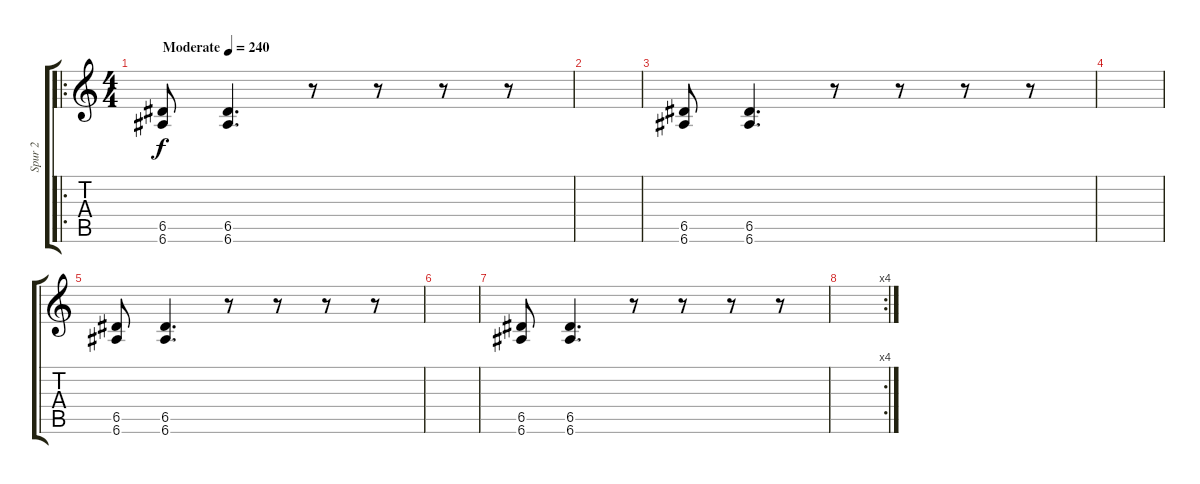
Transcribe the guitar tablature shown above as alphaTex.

\track ("Spur 2" "Spur 2") {instrument distortionguitar}
\staff {score tabs}
\tuning (E4 B3 G3 D3 A2 E2) {hide}
\ro
\ts (4 4)
\tempo (240 "Moderate")
\clef g2
\ks c
(6.5 6.6).8{dy f instrument distortionguitar} (6.5 6.6).4{d} r.8 r.8 r.8 r.8 |
|
(6.5 6.6).8 (6.5 6.6).4{d} r.8 r.8 r.8 r.8 |
|
(6.5 6.6).8 (6.5 6.6).4{d} r.8 r.8 r.8 r.8 |
|
(6.5 6.6).8 (6.5 6.6).4{d} r.8 r.8 r.8 r.8 |
\rc 4
